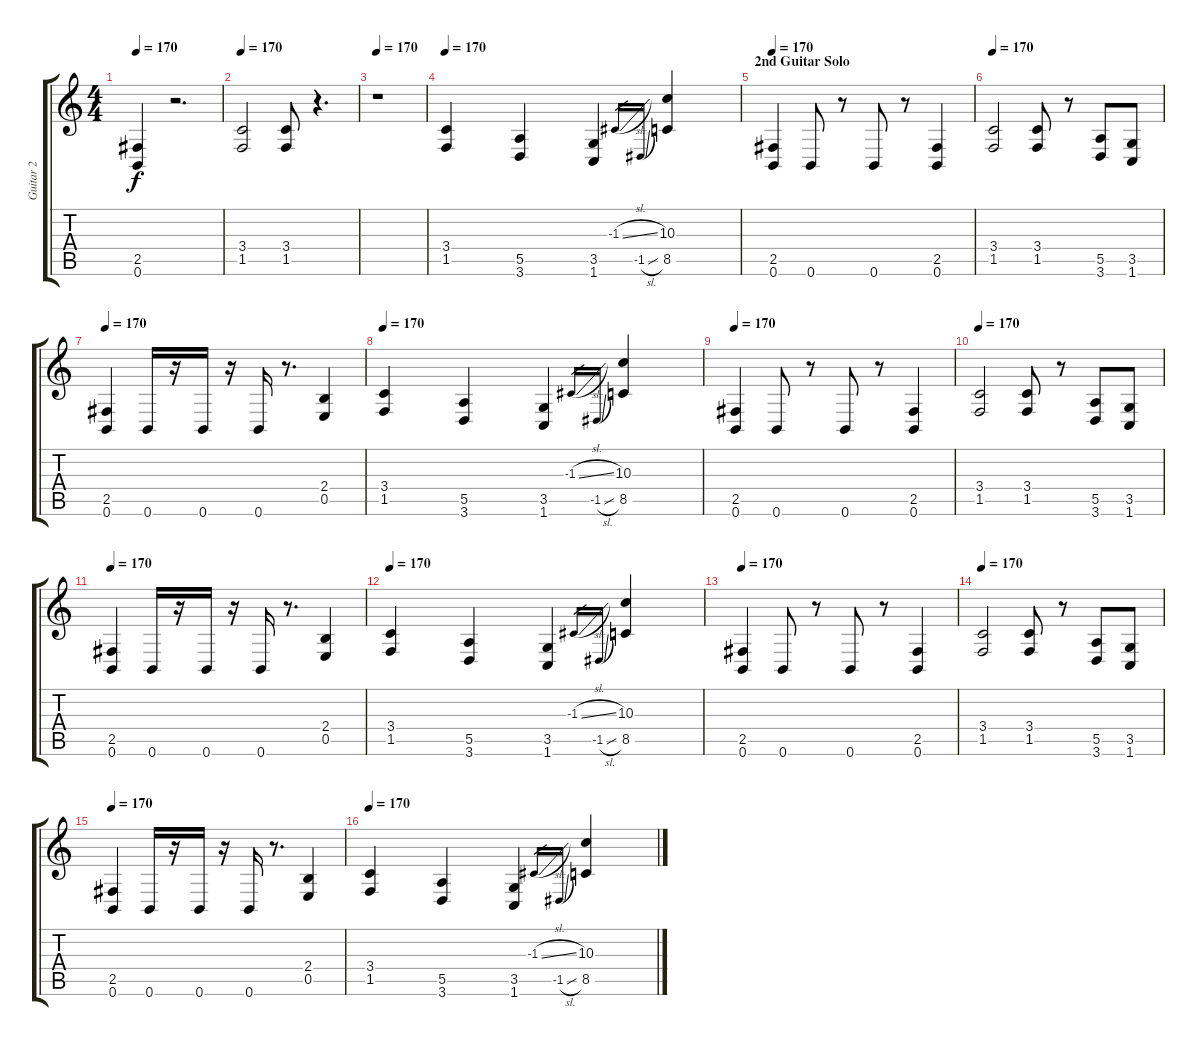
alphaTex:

\track ("Guitar 2" "Guitar 2") {instrument distortionguitar}
\staff {score tabs}
\tuning (B3 Gb3 D3 A2 E2 B1) {hide}
\ts (4 4)
\tempo 170
\clef g2
\ks c
(2.5 0.6).4{dy f} r.2{d} |
\tempo 170
(3.4 1.5).2 (3.4 1.5).8 r.4{d} |
\tempo 170
r.1 |
\tempo 170
(3.4 1.5).4 (5.5 3.6).4 (3.5 1.6).4 -1.3{sl}.16{gr} -1.5{sl}.16{gr} (10.3 8.5).4 |
\section ("" "2nd Guitar Solo")
\tempo 170
(2.5 0.6).4 0.6.8 r.8 0.6.8 r.8 (2.5 0.6).4 |
\tempo 170
(3.4 1.5).2 (3.4 1.5).8 r.8 (5.5 3.6).8 (3.5 1.6).8 |
\tempo 170
(2.5 0.6).4 0.6.16 r.16 0.6.16 r.16 0.6.16 r.8{d} (2.4 0.5).4 |
\tempo 170
(3.4 1.5).4 (5.5 3.6).4 (3.5 1.6).4 -1.3{sl}.16{gr} -1.5{sl}.16{gr} (10.3 8.5).4 |
\tempo 170
(2.5 0.6).4 0.6.8 r.8 0.6.8 r.8 (2.5 0.6).4 |
\tempo 170
(3.4 1.5).2 (3.4 1.5).8 r.8 (5.5 3.6).8 (3.5 1.6).8 |
\tempo 170
(2.5 0.6).4 0.6.16 r.16 0.6.16 r.16 0.6.16 r.8{d} (2.4 0.5).4 |
\tempo 170
(3.4 1.5).4 (5.5 3.6).4 (3.5 1.6).4 -1.3{sl}.16{gr} -1.5{sl}.16{gr} (10.3 8.5).4 |
\tempo 170
(2.5 0.6).4 0.6.8 r.8 0.6.8 r.8 (2.5 0.6).4 |
\tempo 170
(3.4 1.5).2 (3.4 1.5).8 r.8 (5.5 3.6).8 (3.5 1.6).8 |
\tempo 170
(2.5 0.6).4 0.6.16 r.16 0.6.16 r.16 0.6.16 r.8{d} (2.4 0.5).4 |
\tempo 170
(3.4 1.5).4 (5.5 3.6).4 (3.5 1.6).4 -1.3{sl}.16{gr} -1.5{sl}.16{gr} (10.3 8.5).4
